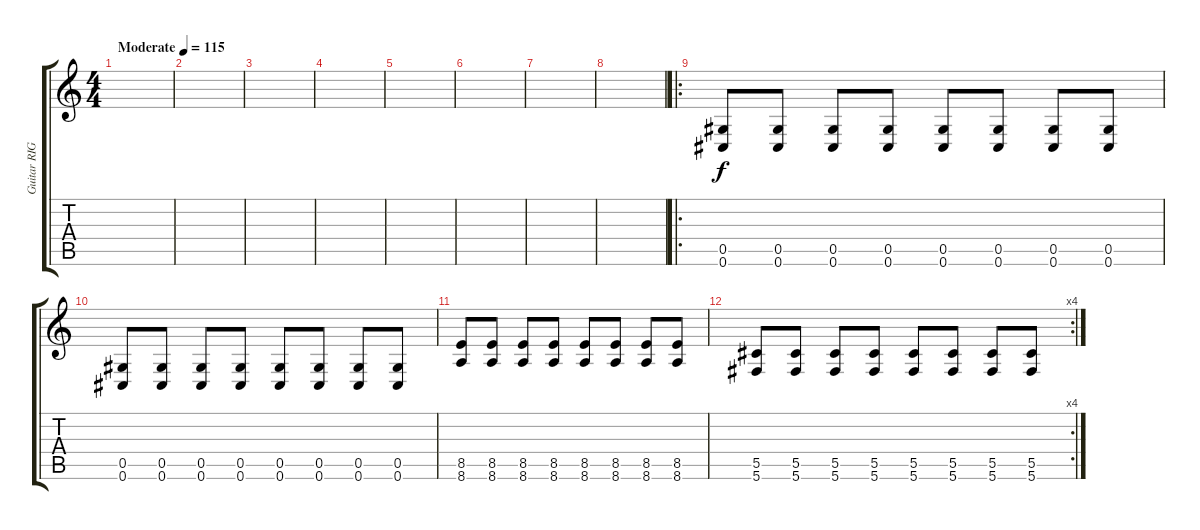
\track ("Guitar RIGHT" "Guitar RIG") {instrument distortionguitar}
\staff {score tabs}
\tuning (Eb4 Bb3 Gb3 Db3 Ab2 Db2) {hide}
\ts (4 4)
\tempo (115 "Moderate")
\clef g2
\ks c
|
|
|
|
|
|
|
|
\ro
(0.5 0.6).8 (0.5 0.6).8 (0.5 0.6).8 (0.5 0.6).8 (0.5 0.6).8 (0.5 0.6).8 (0.5 0.6).8 (0.5 0.6).8 |
(0.5 0.6).8 (0.5 0.6).8 (0.5 0.6).8 (0.5 0.6).8 (0.5 0.6).8 (0.5 0.6).8 (0.5 0.6).8 (0.5 0.6).8 |
(8.5 8.6).8 (8.5 8.6).8 (8.5 8.6).8 (8.5 8.6).8 (8.5 8.6).8 (8.5 8.6).8 (8.5 8.6).8 (8.5 8.6).8 |
\rc 4
(5.5 5.6).8 (5.5 5.6).8 (5.5 5.6).8 (5.5 5.6).8 (5.5 5.6).8 (5.5 5.6).8 (5.5 5.6).8 (5.5 5.6).8
